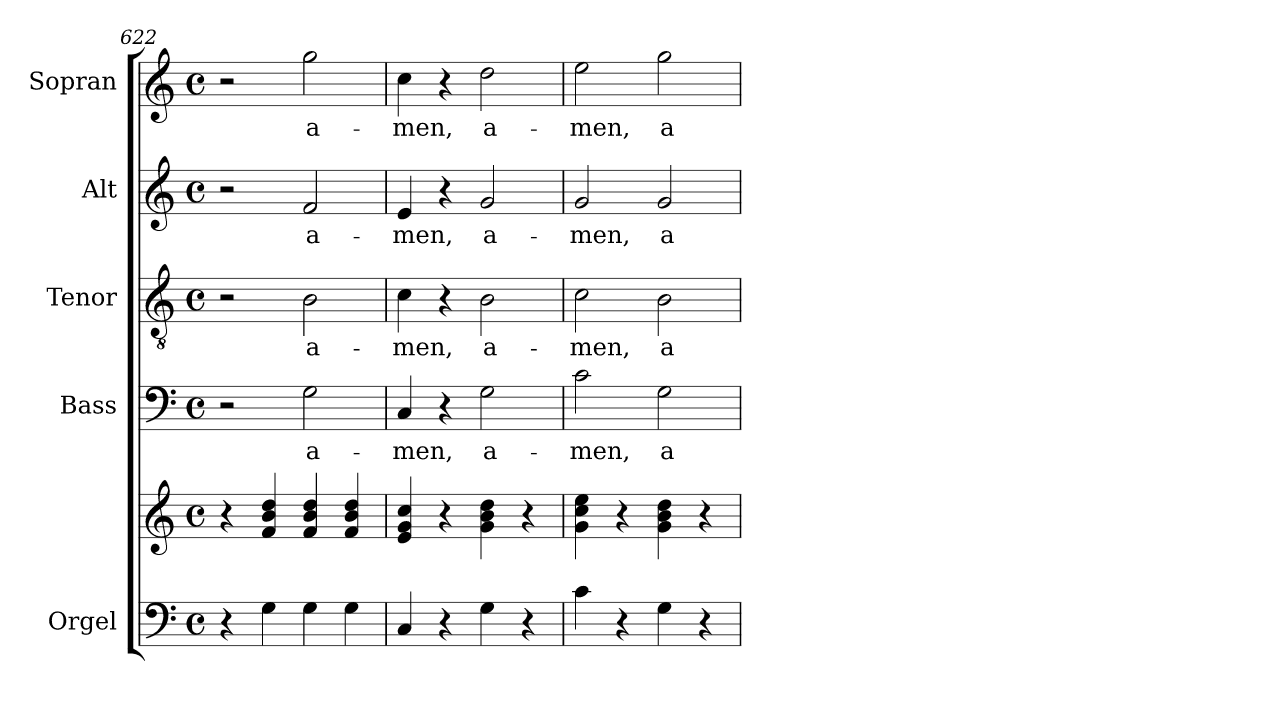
**kern	**kern	**kern	**text	**kern	**text	**kern	**text	**kern	**text
*part5	*part5	*part4	*part4	*part3	*part3	*part2	*part2	*part1	*part1
*staff6	*staff5	*staff4	*staff4	*staff3	*staff3	*staff2	*staff2	*staff1	*staff1
*I"Orgel	*	*I"Bass	*	*I"Tenor	*	*I"Alt	*	*I"Sopran	*
*I'Org.	*	*I'B.	*	*I'T.	*	*I'A.	*	*I'S.	*
*clefF4	*clefG2	*clefF4	*	*clefGv2	*	*clefG2	*	*clefG2	*
*k[]	*k[]	*k[]	*	*k[]	*	*k[]	*	*k[]	*
*C:	*C:	*C:	*	*C:	*	*C:	*	*C:	*
*M4/4	*M4/4	*M4/4	*	*M4/4	*	*M4/4	*	*M4/4	*
*met(c)	*met(c)	*met(c)	*	*met(c)	*	*met(c)	*	*met(c)	*
=622	=622	=622	=622	=622	=622	=622	=622	=622	=622
4r	4r	2r	.	2r	.	2r	.	2r	.
4G\	4f/ 4b/ 4dd/	.	.	.	.	.	.	.	.
!	!	!	!LO:LY:b	!	!LO:LY:b	!	!LO:LY:b	!	!LO:LY:b
4G\	4f/ 4b/ 4dd/	2G\	a-	2B\	a-	2f/	a-	2gg\	a-
4G\	4f/ 4b/ 4dd/	.	.	.	.	.	.	.	.
!!LO:LB:g=z
=623	=623	=623	=623	=623	=623	=623	=623	=623	=623
!	!	!	!LO:LY:b	!	!LO:LY:b	!	!LO:LY:b	!	!LO:LY:b
4C/	4e/ 4g/ 4cc/	4C/	-men,	4c\	-men,	4e/	-men,	4cc\	-men,
4r	4r	4r	.	4r	.	4r	.	4r	.
!	!	!	!LO:LY:b	!	!LO:LY:b	!	!LO:LY:b	!	!LO:LY:b
4G\	4g\ 4b\ 4dd\	2G\	a-	2B\	a-	2g/	a-	2dd\	a-
4r	4r	.	.	.	.	.	.	.	.
=624	=624	=624	=624	=624	=624	=624	=624	=624	=624
!	!	!	!LO:LY:b	!	!LO:LY:b	!	!LO:LY:b	!	!LO:LY:b
4c\	4g\ 4cc\ 4ee\	2c\	-men,	2c\	-men,	2g/	-men,	2ee\	-men,
4r	4r	.	.	.	.	.	.	.	.
!	!	!	!LO:LY:b	!	!LO:LY:b	!	!LO:LY:b	!	!LO:LY:b
4G\	4g\ 4b\ 4dd\	2G\	a-	2B\	a-	2g/	a-	2gg\	a-
4r	4r	.	.	.	.	.	.	.	.
=	=	=	=	=	=	=	=	=	=
*-	*-	*-	*-	*-	*-	*-	*-	*-	*-
